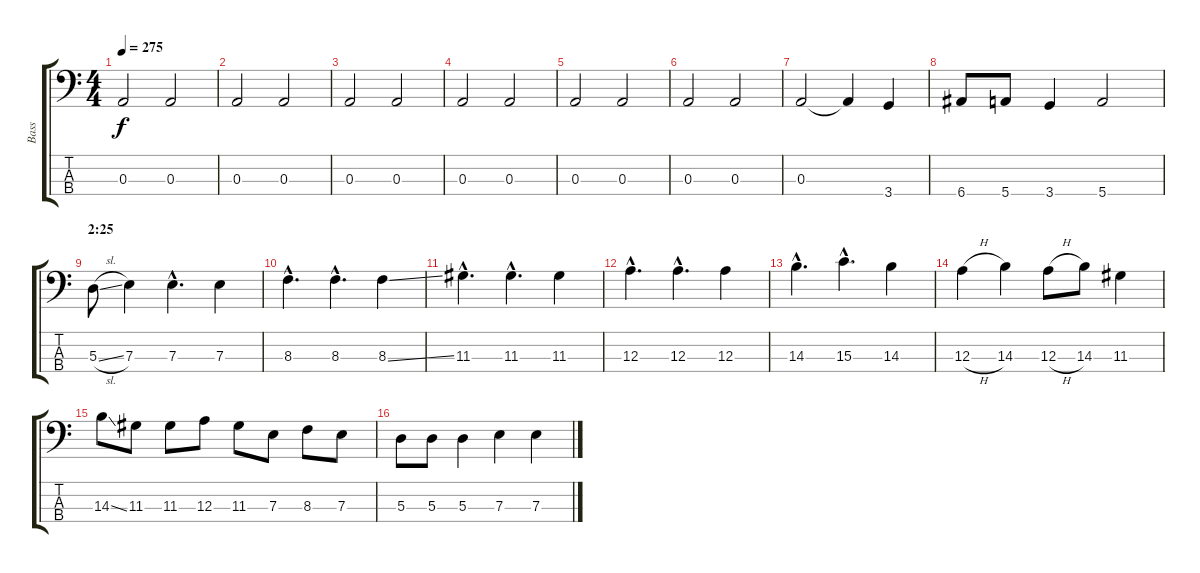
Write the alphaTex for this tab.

\track ("Bass" "Bass") {instrument electricbasspick}
\staff {score tabs}
\tuning (G2 D2 A1 E1) {hide}
\ts (4 4)
\tempo 275
\clef f4
\ks c
0.3.2{dy f} 0.3.2 |
0.3.2 0.3.2 |
0.3.2 0.3.2 |
0.3.2 0.3.2 |
0.3.2 0.3.2 |
0.3.2 0.3.2 |
0.3.2 0.3{t}.4 3.4.4 |
6.4.8 5.4.8 3.4.4 5.4.2 |
\section ("" "2:25")
5.3{sl}.8 7.3.4 7.3{hac}.4{d} 7.3.4 |
8.3{hac}.4{d} 8.3{hac}.4{d} 8.3{ss}.4 |
11.3{hac}.4{d} 11.3{hac}.4{d} 11.3.4 |
12.3{hac}.4{d} 12.3{hac}.4{d} 12.3.4 |
14.3{hac}.4{d} 15.3{hac}.4{d} 14.3.4 |
12.3{h}.4 14.3.4 12.3{h}.8 14.3.8 11.3.4 |
14.3{ss}.8 11.3.8 11.3.8 12.3.8 11.3.8 7.3.8 8.3.8 7.3.8 |
5.3.8 5.3.8 5.3.4 7.3.4 7.3.4
